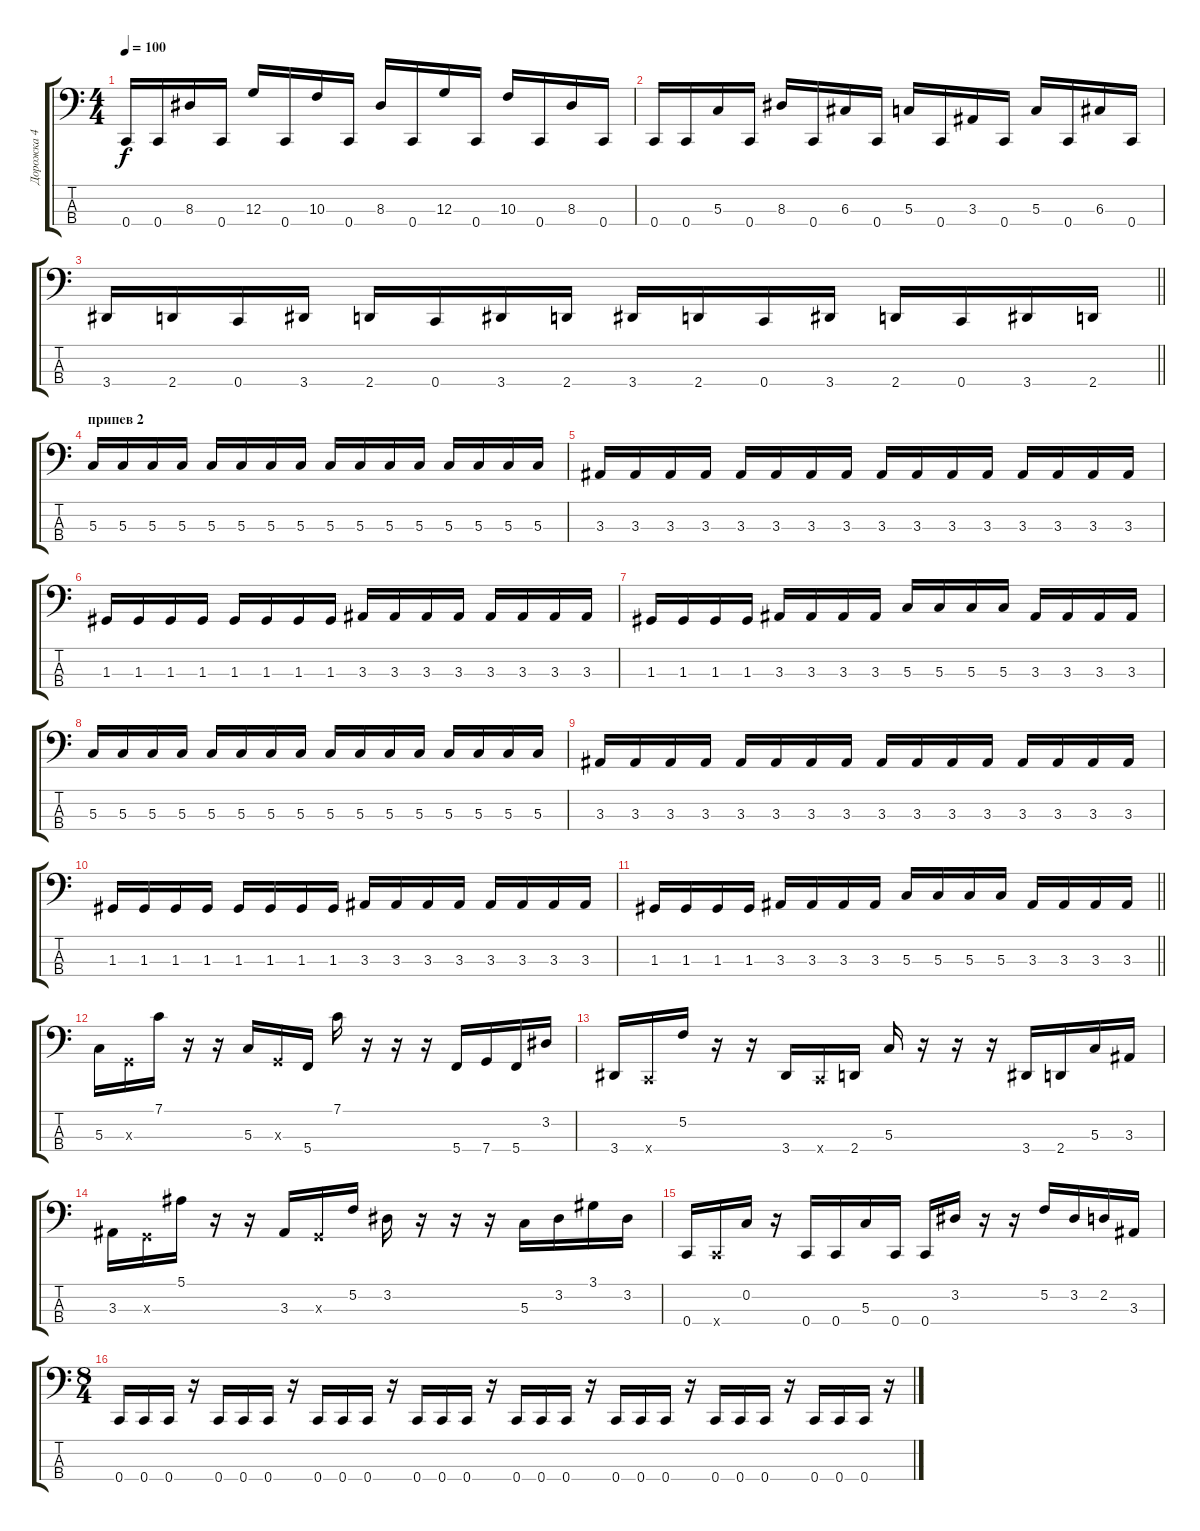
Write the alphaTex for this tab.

\track ("Дорожка 4" "Дорожка 4") {instrument electricbassfinger}
\staff {score tabs}
\tuning (F2 C2 G1 C1) {hide}
\ts (4 4)
\tempo 100
\clef f4
\ks c
0.4.16{dy f} 0.4.16 8.3.16 0.4.16 12.3.16 0.4.16 10.3.16 0.4.16 8.3.16 0.4.16 12.3.16 0.4.16 10.3.16 0.4.16 8.3.16 0.4.16 |
0.4.16 0.4.16 5.3.16 0.4.16 8.3.16 0.4.16 6.3.16 0.4.16 5.3.16 0.4.16 3.3.16 0.4.16 5.3.16 0.4.16 6.3.16 0.4.16 |
\barLineRight lightlight
3.4.16 2.4.16 0.4.16 3.4.16 2.4.16 0.4.16 3.4.16 2.4.16 3.4.16 2.4.16 0.4.16 3.4.16 2.4.16 0.4.16 3.4.16 2.4.16 |
\section ("" "припев 2")
5.3.16 5.3.16 5.3.16 5.3.16 5.3.16 5.3.16 5.3.16 5.3.16 5.3.16 5.3.16 5.3.16 5.3.16 5.3.16 5.3.16 5.3.16 5.3.16 |
3.3.16 3.3.16 3.3.16 3.3.16 3.3.16 3.3.16 3.3.16 3.3.16 3.3.16 3.3.16 3.3.16 3.3.16 3.3.16 3.3.16 3.3.16 3.3.16 |
1.3.16 1.3.16 1.3.16 1.3.16 1.3.16 1.3.16 1.3.16 1.3.16 3.3.16 3.3.16 3.3.16 3.3.16 3.3.16 3.3.16 3.3.16 3.3.16 |
1.3.16 1.3.16 1.3.16 1.3.16 3.3.16 3.3.16 3.3.16 3.3.16 5.3.16 5.3.16 5.3.16 5.3.16 3.3.16 3.3.16 3.3.16 3.3.16 |
5.3.16 5.3.16 5.3.16 5.3.16 5.3.16 5.3.16 5.3.16 5.3.16 5.3.16 5.3.16 5.3.16 5.3.16 5.3.16 5.3.16 5.3.16 5.3.16 |
3.3.16 3.3.16 3.3.16 3.3.16 3.3.16 3.3.16 3.3.16 3.3.16 3.3.16 3.3.16 3.3.16 3.3.16 3.3.16 3.3.16 3.3.16 3.3.16 |
1.3.16 1.3.16 1.3.16 1.3.16 1.3.16 1.3.16 1.3.16 1.3.16 3.3.16 3.3.16 3.3.16 3.3.16 3.3.16 3.3.16 3.3.16 3.3.16 |
\barLineRight lightlight
1.3.16 1.3.16 1.3.16 1.3.16 3.3.16 3.3.16 3.3.16 3.3.16 5.3.16 5.3.16 5.3.16 5.3.16 3.3.16 3.3.16 3.3.16 3.3.16 |
5.3.16{instrument slapbass1} 0.3{x}.16 7.1.16 r.16 r.16 5.3.16 0.3{x}.16 5.4.16 7.1.16 r.16 r.16 r.16 5.4.16 7.4.16 5.4.16 3.2.16 |
3.4.16 0.4{x}.16 5.2.16 r.16 r.16 3.4.16 0.4{x}.16 2.4.16 5.3.16 r.16 r.16 r.16 3.4.16 2.4.16 5.3.16 3.3.16 |
3.3.16 0.3{x}.16 5.1.16 r.16 r.16 3.3.16 0.3{x}.16 5.2.16 3.2.16 r.16 r.16 r.16 5.3.16 3.2.16 3.1.16 3.2.16 |
0.4.16 0.4{x}.16 0.2.16 r.16 0.4.16 0.4.16 5.3.16 0.4.16 0.4.16 3.2.16 r.16 r.16 5.2.16 3.2.16 2.2.16 3.3.16 |
\ts (8 4)
0.4.16{instrument electricbassfinger} 0.4.16 0.4.16 r.16 0.4.16 0.4.16 0.4.16 r.16 0.4.16 0.4.16 0.4.16 r.16 0.4.16 0.4.16 0.4.16 r.16 0.4.16 0.4.16 0.4.16 r.16 0.4.16 0.4.16 0.4.16 r.16 0.4.16 0.4.16 0.4.16 r.16 0.4.16 0.4.16 0.4.16 r.16
